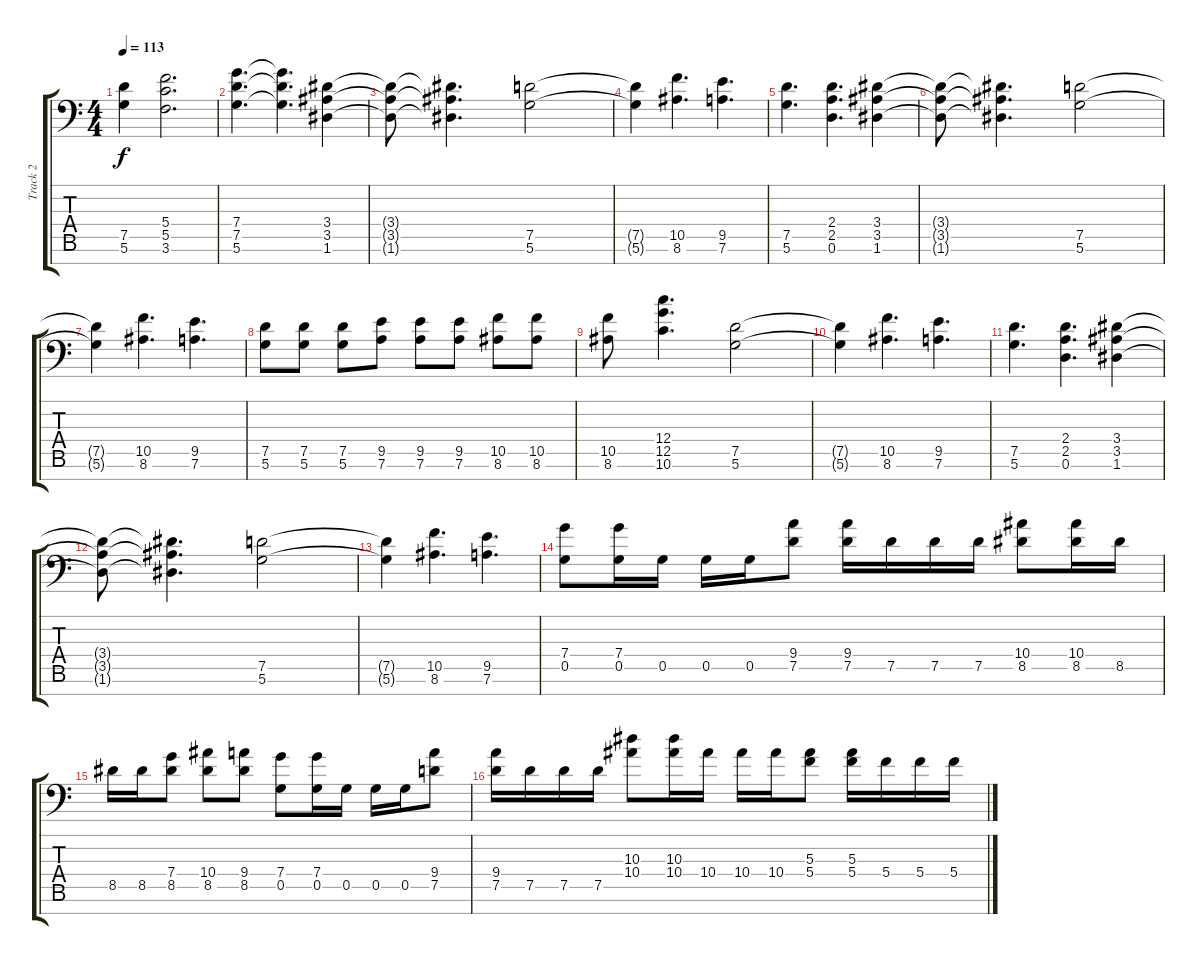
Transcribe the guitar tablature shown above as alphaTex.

\track ("Track 2" "Track 2") {instrument distortionguitar}
\staff {score tabs}
\tuning (D4 A3 F3 C3 G2 D2 G1) {hide}
\ts (4 4)
\tempo 113
\clef f4
\ks c
(7.5{t} 5.6{t}).4{dy f} (5.4 5.5 3.6).2{d} |
(7.4 7.5 5.6).4{d} (7.4{t} 7.5{t} 5.6{t}).4{d} (3.4 3.5 1.6).4 |
(3.4{t} 3.5{t} 1.6{t}).8 (3.4{t} 3.5{t} 1.6{t}).4{d} (7.5 5.6).2 |
(7.5{t} 5.6{t}).4 (10.5 8.6).4{d} (9.5 7.6).4{d} |
(7.5 5.6).4{d} (2.4 2.5 0.6).4{d} (3.4 3.5 1.6).4 |
(3.4{t} 3.5{t} 1.6{t}).8 (3.4{t} 3.5{t} 1.6{t}).4{d} (7.5 5.6).2 |
(7.5{t} 5.6{t}).4 (10.5 8.6).4{d} (9.5 7.6).4{d} |
(7.5 5.6).8 (7.5 5.6).8 (7.5 5.6).8 (9.5 7.6).8 (9.5 7.6).8 (9.5 7.6).8 (10.5 8.6).8 (10.5 8.6).8 |
(10.5 8.6).8 (12.4 12.5 10.6).4{d} (7.5 5.6).2 |
(7.5{t} 5.6{t}).4 (10.5 8.6).4{d} (9.5 7.6).4{d} |
(7.5 5.6).4{d} (2.4 2.5 0.6).4{d} (3.4 3.5 1.6).4 |
(3.4{t} 3.5{t} 1.6{t}).8 (3.4{t} 3.5{t} 1.6{t}).4{d} (7.5 5.6).2 |
(7.5{t} 5.6{t}).4 (10.5 8.6).4{d} (9.5 7.6).4{d} |
(7.4 0.5).8 (7.4 0.5).16 0.5.16 0.5.16 0.5.16 (9.4 7.5).8 (9.4 7.5).16 7.5.16 7.5.16 7.5.16 (10.4 8.5).8 (10.4 8.5).16 8.5.16 |
8.5.16 8.5.16 (7.4 8.5).8 (10.4 8.5).8 (9.4 8.5).8 (7.4 0.5).8 (7.4 0.5).16 0.5.16 0.5.16 0.5.16 (9.4 7.5).8 |
(9.4 7.5).16 7.5.16 7.5.16 7.5.16 (10.3 10.4).8 (10.3 10.4).16 10.4.16 10.4.16 10.4.16 (5.3 5.4).8 (5.3 5.4).16 5.4.16 5.4.16 5.4.16
